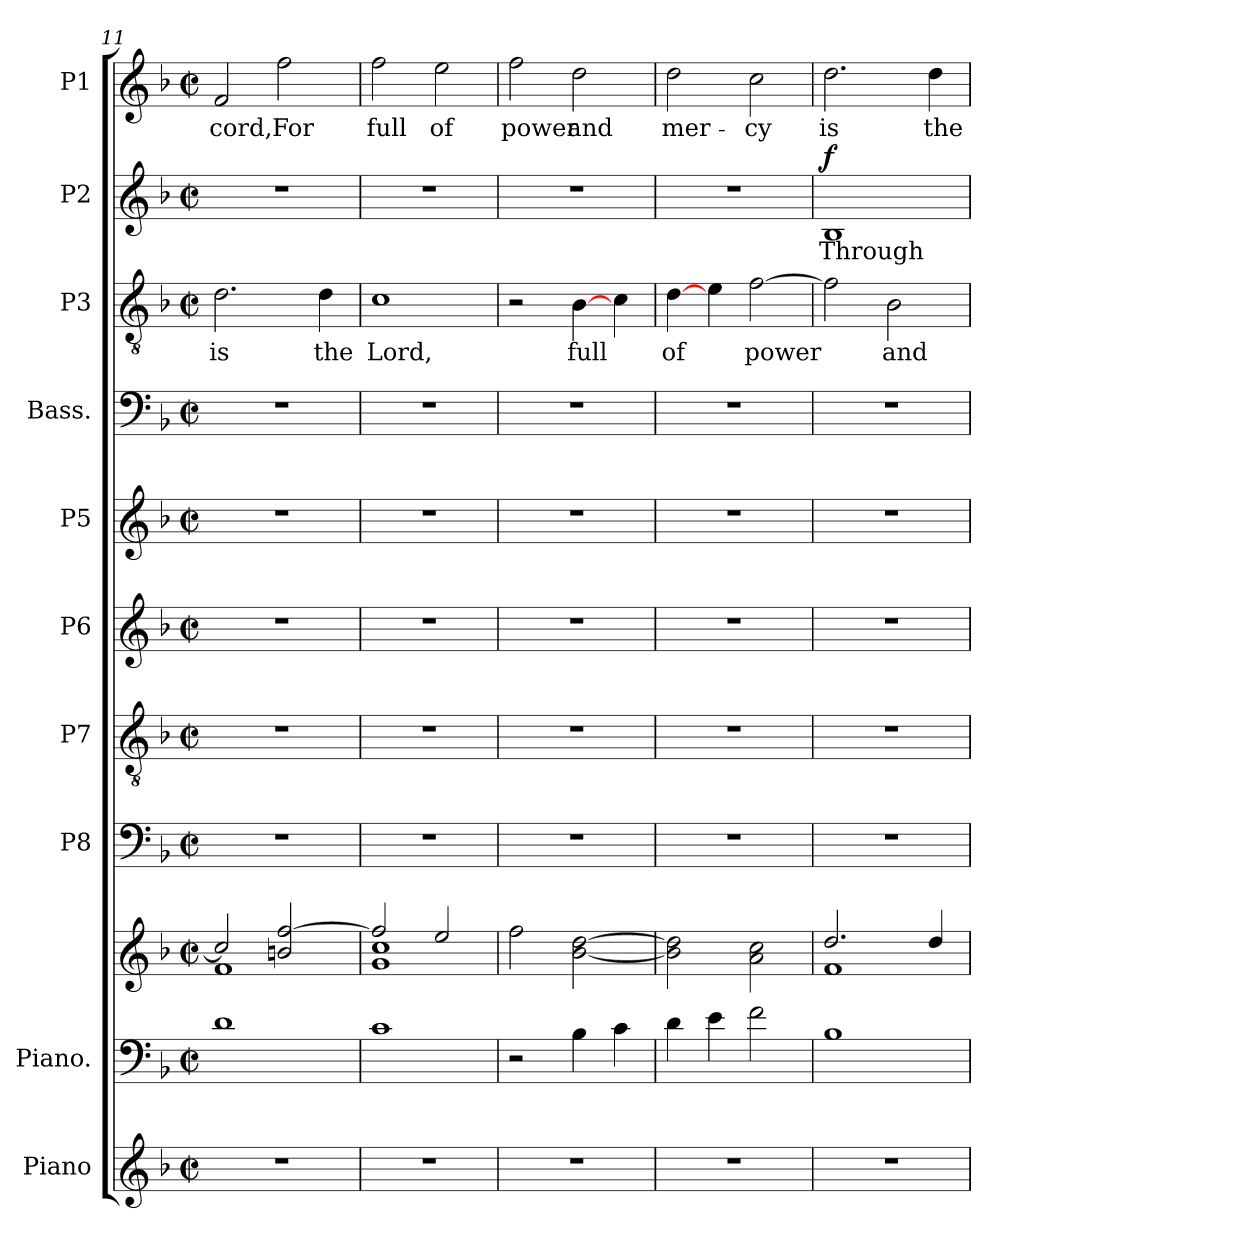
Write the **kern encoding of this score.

**kern	**kern	**kern	**kern	**kern	**kern	**kern	**kern	**kern	**text	**kern	**text	**dynam	**kern	**text
*part10	*part9	*part9	*part8	*part7	*part6	*part5	*part4	*part3	*part3	*part2	*part2	*part2	*part1	*part1
*staff11	*staff10	*staff9	*staff8	*staff7	*staff6	*staff5	*staff4	*staff3	*staff3	*staff2	*staff2	*staff2	*staff1	*staff1
*I"Piano	*I"Piano.	*	*I"P8	*I"P7	*I"P6	*I"P5	*I"Bass.	*I"P3	*	*I"P2	*	*	*I"P1	*
*I'Pno.	*	*	*	*	*	*	*	*	*	*	*	*	*	*
*clefG2	*clefF4	*clefG2	*clefF4	*clefGv2	*clefG2	*clefG2	*clefF4	*clefGv2	*	*clefG2	*	*	*clefG2	*
*k[b-]	*k[b-]	*k[b-]	*k[b-]	*k[b-]	*k[b-]	*k[b-]	*k[b-]	*k[b-]	*	*k[b-]	*	*	*k[b-]	*
*F:	*F:	*F:	*F:	*F:	*F:	*F:	*F:	*F:	*	*F:	*	*	*F:	*
*M2/2	*M2/2	*M2/2	*M2/2	*M2/2	*M2/2	*M2/2	*M2/2	*M2/2	*	*M2/2	*	*	*M2/2	*
*met(c|)	*met(c|)	*met(c|)	*met(c|)	*met(c|)	*met(c|)	*met(c|)	*met(c|)	*met(c|)	*	*met(c|)	*	*	*met(c|)	*
=11	=11	=11	=11	=11	=11	=11	=11	=11	=11	=11	=11	=11	=11	=11
*	*	*^	*	*	*	*	*	*	*	*	*	*	*	*
!	!	!	!	!	!	!	!	!	!	!LO:LY:b:color=#000000	!	!	!	!	!
!	!	!	!	!	!	!	!	!	!	!	!	!	!	!	!LO:LY:b:color=#000000
1r	1di	2cci/]	1fi	1r	1r	1r	1r	1r	2.di\	is	1r	.	.	2fi/	-cord,
!	!	!	!	!	!	!	!	!	!	!	!	!	!	!	!LO:LY:b:color=#000000
.	.	2bni/ [2ffi	.	.	.	.	.	.	.	.	.	.	.	2ffi\	For
!	!	!	!	!	!	!	!	!	!	!LO:LY:b:color=#000000	!	!	!	!	!
.	.	.	.	.	.	.	.	.	4di\	the	.	.	.	.	.
=12	=12	=12	=12	=12	=12	=12	=12	=12	=12	=12	=12	=12	=12	=12	=12
*	*	*	*^	*	*	*	*	*	*	*	*	*	*	*	*
!	!	!	!	!	!	!	!	!	!	!	!LO:LY:b:color=#000000	!	!	!	!	!
!	!	!	!	!	!	!	!	!	!	!	!	!	!	!	!	!LO:LY:b:color=#000000
1r	1ci	2ffi/]	1gi	1cci	1r	1r	1r	1r	1r	1ci	Lord,	1r	.	.	2ffi\	full
!	!	!	!	!	!	!	!	!	!	!	!	!	!	!	!	!LO:LY:b:color=#000000
.	.	2eei/	.	.	.	.	.	.	.	.	.	.	.	.	2eei\	of
*	*	*v	*v	*v	*	*	*	*	*	*	*	*	*	*	*	*
=13	=13	=13	=13	=13	=13	=13	=13	=13	=13	=13	=13	=13	=13	=13
!	!	!	!	!	!	!	!	!	!	!	!	!	!	!LO:LY:b:color=#000000
1r	2r	2ffi\	1r	1r	1r	1r	1r	2r	.	1r	.	.	2ffi\	power
!	!	!	!	!	!	!	!	!	!LO:LY:b:color=#000000	!	!	!	!	!
!	!	!	!	!	!	!	!	!	!	!	!	!	!	!LO:LY:b:color=#000000
.	4B-i\	[2b-i\ [2ddi	.	.	.	.	.	[4B-i\	full	.	.	.	2ddi\	and
.	4ci\	.	.	.	.	.	.	4ci\	.	.	.	.	.	.
=14	=14	=14	=14	=14	=14	=14	=14	=14	=14	=14	=14	=14	=14	=14
!	!	!	!	!	!	!	!	!	!LO:LY:b:color=#000000	!	!	!	!	!
!	!	!	!	!	!	!	!	!	!	!	!	!	!	!LO:LY:b:color=#000000
1r	4di\	2b-i\] 2ddi]	1r	1r	1r	1r	1r	[4di\	of	1r	.	.	2ddi\	mer-
.	4ei\	.	.	.	.	.	.	4ei\	.	.	.	.	.	.
!	!	!	!	!	!	!	!	!	!LO:LY:b:color=#000000	!	!	!	!	!
!	!	!	!	!	!	!	!	!	!	!	!	!	!	!LO:LY:b:color=#000000
.	2fi\	2ai\ 2cci	.	.	.	.	.	[2fi\	power	.	.	.	2cci\	-cy
=15	=15	=15	=15	=15	=15	=15	=15	=15	=15	=15	=15	=15	=15	=15
*	*	*^	*	*	*	*	*	*	*	*	*	*	*	*
!	!	!	!	!	!	!	!	!	!	!	!	!LO:LY:b:color=#000000	!	!	!
!	!	!	!	!	!	!	!	!	!	!	!	!	!	!	!LO:LY:b:color=#000000
1r	1B-i	2.ddi/	1fi	1r	1r	1r	1r	1r	2fi\]	.	1B-i	Through-	f	2.ddi\	is
!	!	!	!	!	!	!	!	!	!	!LO:LY:b:color=#000000	!	!	!	!	!
.	.	.	.	.	.	.	.	.	2B-i\	and	.	.	.	.	.
!	!	!	!	!	!	!	!	!	!	!	!	!	!	!	!LO:LY:b:color=#000000
.	.	4ddi/	.	.	.	.	.	.	.	.	.	.	.	4ddi\	the
*	*	*v	*v	*	*	*	*	*	*	*	*	*	*	*	*
=	=	=	=	=	=	=	=	=	=	=	=	=	=	=
*-	*-	*-	*-	*-	*-	*-	*-	*-	*-	*-	*-	*-	*-	*-
